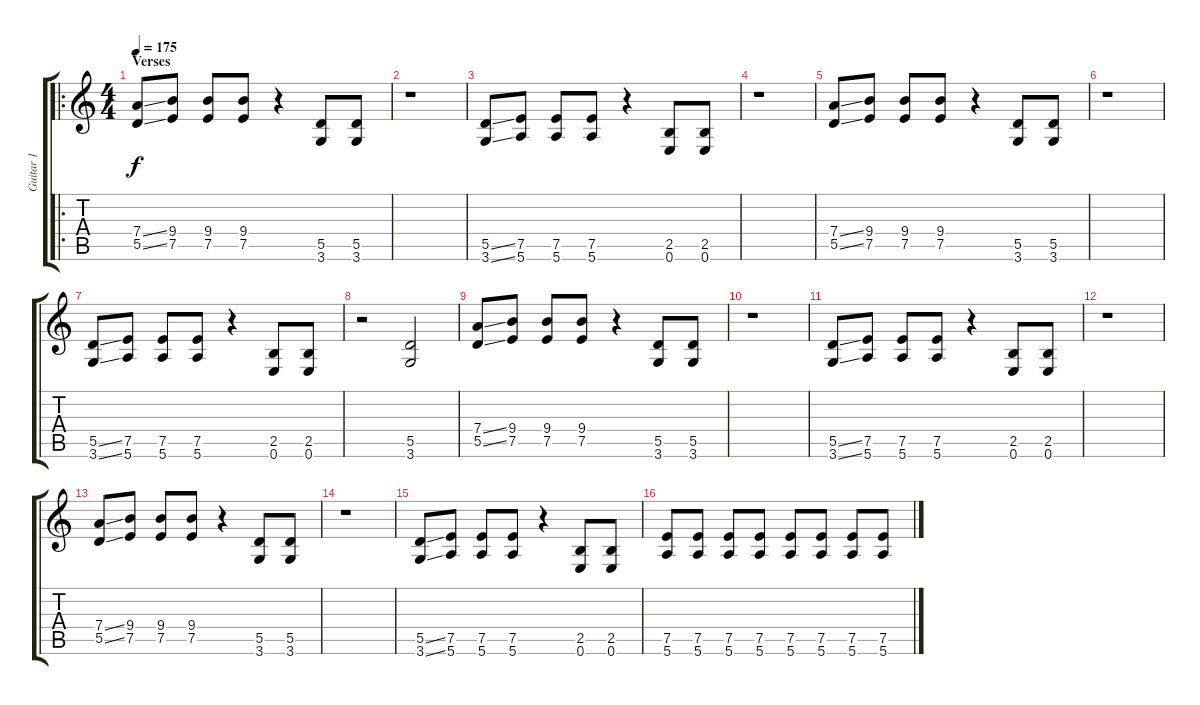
\track ("Guitar 1" "Guitar 1") {instrument distortionguitar}
\staff {score tabs}
\tuning (E4 B3 G3 D3 A2 E2) {hide}
\ro
\ts (4 4)
\section ("" "Verses")
\tempo 175
\clef g2
\ks c
(7.4{ss} 5.5{ss}).8{dy f} (9.4 7.5).8 (9.4 7.5).8 (9.4 7.5).8 r.4 (5.5 3.6).8 (5.5 3.6).8 |
r.1 |
(5.5{ss} 3.6{ss}).8 (7.5 5.6).8 (7.5 5.6).8 (7.5 5.6).8 r.4 (2.5 0.6).8 (2.5 0.6).8 |
r.1 |
(7.4{ss} 5.5{ss}).8 (9.4 7.5).8 (9.4 7.5).8 (9.4 7.5).8 r.4 (5.5 3.6).8 (5.5 3.6).8 |
r.1 |
(5.5{ss} 3.6{ss}).8 (7.5 5.6).8 (7.5 5.6).8 (7.5 5.6).8 r.4 (2.5 0.6).8 (2.5 0.6).8 |
r.2 (5.5 3.6).2 |
(7.4{ss} 5.5{ss}).8 (9.4 7.5).8 (9.4 7.5).8 (9.4 7.5).8 r.4 (5.5 3.6).8 (5.5 3.6).8 |
r.1 |
(5.5{ss} 3.6{ss}).8 (7.5 5.6).8 (7.5 5.6).8 (7.5 5.6).8 r.4 (2.5 0.6).8 (2.5 0.6).8 |
r.1 |
(7.4{ss} 5.5{ss}).8 (9.4 7.5).8 (9.4 7.5).8 (9.4 7.5).8 r.4 (5.5 3.6).8 (5.5 3.6).8 |
r.1 |
(5.5{ss} 3.6{ss}).8 (7.5 5.6).8 (7.5 5.6).8 (7.5 5.6).8 r.4 (2.5 0.6).8 (2.5 0.6).8 |
(7.5 5.6).8 (7.5 5.6).8 (7.5 5.6).8 (7.5 5.6).8 (7.5 5.6).8 (7.5 5.6).8 (7.5 5.6).8 (7.5 5.6).8
